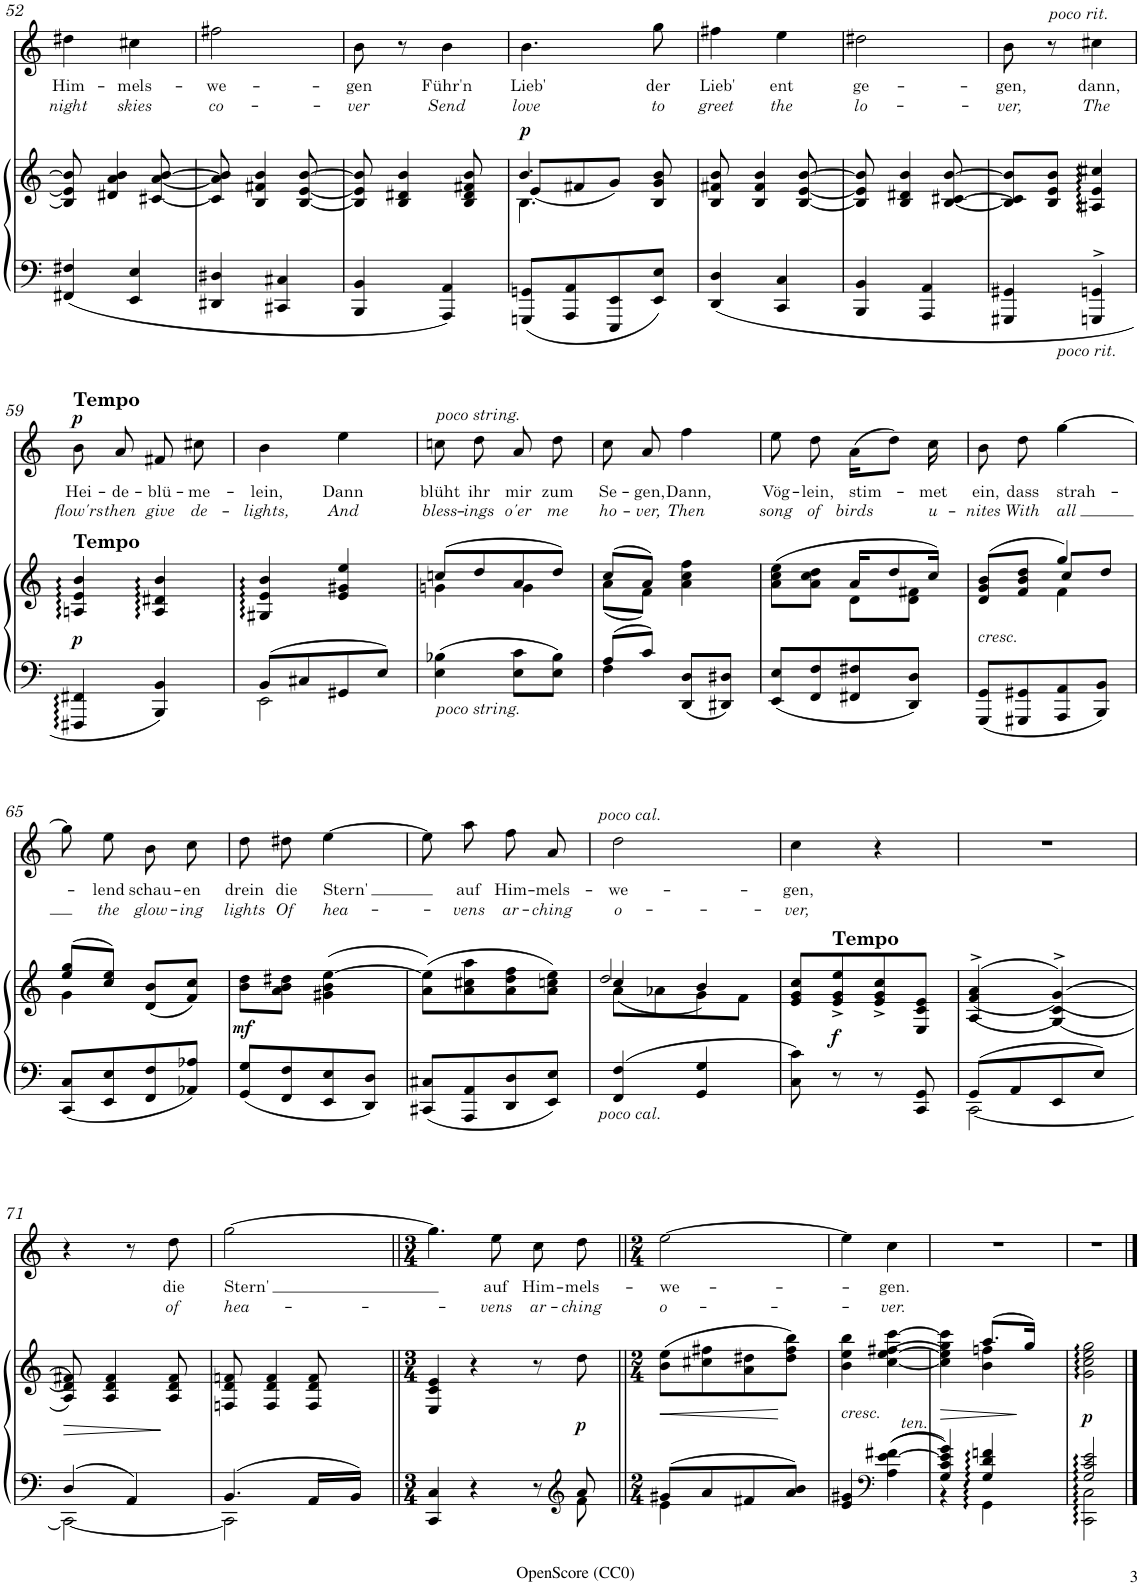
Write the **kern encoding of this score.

**kern	**kern	**dynam	**kern	**text	**text	**dynam
*part2	*part2	*part2	*part1	*part1	*part1	*part1
*staff3	*staff2	*staff2/3	*staff1	*staff1	*staff1	*staff1
*I"Pianoforte	*	*	*I"Gesang Voice	*	*	*
*I'Pno	*	*	*	*	*	*
!!LO:PB:g=z
*clefF4	*clefG2	*	*clefG2	*	*	*
*k[]	*k[]	*	*k[]	*	*	*
*M2/4	*M2/4	*	*M2/4	*	*	*
=52	=52	=52	=52	=52	=52	=52
!	!	!	!	!LO:LY:b	!LO:LY:b	!
4FF#X/ 4F#X/	8B/] 8e/] 8b/]	.	4dd#X\	Him-	night	.
.	4d#X/ 4a/ 4b/	.	.	.	.	.
!	!	!	!	!LO:LY:b	!LO:LY:b	!
4EE/ 4E/	.	.	4cc#X\	-mels-	skies	.
.	[8c#X/ [8a/ [8b/	.	.	.	.	.
=53	=53	=53	=53	=53	=53	=53
!	!	!	!	!LO:LY:b	!LO:LY:b	!
4DD#X/ 4D#X/	8c#/] 8a/] 8b/]	.	2ff#X\	-we-	co-	.
.	4B/ 4f#X/ 4b/	.	.	.	.	.
4CC#X/ 4C#X/	.	.	.	.	.	.
.	[8B/ [8e/ [8b/	.	.	.	.	.
=54	=54	=54	=54	=54	=54	=54
!	!	!	!	!LO:LY:b	!LO:LY:b	!
4BBB/ 4BB/	8B/] 8e/] 8b/]	.	8b\	-gen	-ver	.
.	4B/ 4d#X/ 4b/	.	8r	.	.	.
!	!	!	!	!LO:LY:b	!LO:LY:b	!
4AAA/ 4AA/	.	.	4b\	Führ'n	Send	.
.	8B/ 8d#/ 8f#X/ 8b/	.	.	.	.	.
=55	=55	=55	=55	=55	=55	=55
*	*^	*	*	*	*	*
*	*	*^	*	*	*	*	*
!	!	!	!	!LO:DY:a	!	!LO:LY:b	!LO:LY:b	!
8GGGn/ 8GGn/L	4.b/	(<8e/L	4.B\	p	4.b\	Lieb'	love	.
8AAA/ 8AA/	.	8f#X/	.	.	.	.	.	.
8EEE/ 8EE/	.	8g/J)	.	.	.	.	.	.
!	!	!	!	!	!	!LO:LY:b	!LO:LY:b	!
8EE/ 8E/J	8B/ 8g/ 8b/	8ryy	8ryy	.	8gg\	der	to	.
=56	=56	=56	=56	=56	=56	=56	=56	=56
!	!	!	!	!	!	!LO:LY:b	!LO:LY:b	!
*	*v	*v	*v	*	*	*	*	*
4DD/ 4D/	8B/ 8f#X/ 8b/	.	4ff#X\	Lieb'	greet	.
.	4B/ 4f#/ 4b/	.	.	.	.	.
!	!	!	!	!LO:LY:b	!LO:LY:b	!
4CC/ 4C/	.	.	4ee\	ent	the	.
.	[8B/ [8e/ [8b/	.	.	.	.	.
=57	=57	=57	=57	=57	=57	=57
!	!	!	!	!LO:LY:b	!LO:LY:b	!
4BBB/ 4BB/	8B/] 8e/] 8b/]	.	2dd#X\	-ge-	lo-	.
.	4B/ 4d#X/ 4b/	.	.	.	.	.
4AAA/ 4AA/	.	.	.	.	.	.
.	[8B/ [8c#X/ [8b/	.	.	.	.	.
=58	=58	=58	=58	=58	=58	=58
!	!	!	!	!LO:LY:b	!LO:LY:b	!
4GGG#X/ 4GG#X/	8B/] 8c#/] 8b/]L	.	8b\	-gen,	-ver,	.
!	!	!	!LO:TX:a:i:t=poco rit.	!	!	!
.	8B/ 8e/ 8b/J	.	8r	.	.	.
!LO:TX:b:i:t=poco rit.	!	!	!	!	!	!
!	!	!	!	!LO:LY:b	!LO:LY:b	!
4GGGn/^> 4GGn/^>	4A#X/ 4e/ 4cc#X/	.	4cc#X\	dann,	The	.
!!LO:LB:g=z
=59	=59	=59	=59	=59	=59	=59
!	!	!	!LO:TX:a:B:t=Tempo	!	!	!
!	!LO:TX:a:B:t=Tempo	!	!	!	!	!
!	!	!LO:DY:b	!	!LO:LY:b	!LO:LY:b	!LO:DY:a
4FFF#X/:: 4FF#X/::	4An/ 4e/ 4b/	p	8b\	Hei-	flow'rs	p
!	!	!	!	!LO:LY:b	!LO:LY:b	!
.	.	.	8a/	-de-	then	.
!	!	!	!	!LO:LY:b	!LO:LY:b	!
4BBB/ 4BB/	4A/ 4d#X/ 4b/	.	8f#X/	-blü-	give	.
!	!	!	!	!LO:LY:b	!LO:LY:b	!
.	.	.	8cc#X\	-me-	de-	.
=60	=60	=60	=60	=60	=60	=60
*^	*	*	*	*	*	*
!	!	!	!	!	!LO:LY:b	!LO:LY:b	!
8BB/L	2EE\	4G#X/ 4e/ 4b/	.	4b\	lein,	-lights,	.
8C#X/	.	.	.	.	.	.	.
!	!	!	!	!	!LO:LY:b	!LO:LY:b	!
8GG#X/	.	4e/ 4g#X/ 4ee/	.	4ee\	Dann	And	.
8E/J	.	.	.	.	.	.	.
*v	*v	*	*	*	*	*	*
=61	=61	=61	=61	=61	=61	=61
*	*^	*	*	*	*	*
!	!	!	!	!LO:TX:a:i:t=poco string.	!	!	!
!LO:TX:b:i:t=poco string.	!	!	!	!	!	!	!
!	!	!	!	!	!LO:LY:b	!LO:LY:b	!
4E\ 4B-X\	(8ccn/L	4gn\	.	8ccn\	blüht	bless-	.
!	!	!	!	!	!LO:LY:b	!LO:LY:b	!
.	8dd/	.	.	8dd\	ihr	-ings	.
!	!	!	!	!	!LO:LY:b	!LO:LY:b	!
8E\ 8c\L	8a/	4g\	.	8a/	mir	o'er	.
!	!	!	!	!	!LO:LY:b	!LO:LY:b	!
8E\ 8B-\J	8dd/J)	.	.	8dd\	zum	me	.
=62	=62	=62	=62	=62	=62	=62	=62
*^	*	*	*	*	*	*	*
!	!	!	!	!	!	!LO:LY:b	!LO:LY:b	!
8A/L	4F\	(8cc/L	(8a\L	.	8cc\	Se-	ho-	.
!	!	!	!	!	!	!LO:LY:b	!LO:LY:b	!
8c/J	.	8a/J)	8f\J)	.	8a/	-gen,	-ver,	.
!	!	!	!	!	!	!LO:LY:b	!LO:LY:b	!
8DD/ 8D/L	4ryy	4a\ 4cc\ 4ff\	4ryy	.	4ff\	Dann,	Then	.
8DD#X/ 8D#X/J	.	.	.	.	.	.	.	.
*v	*v	*	*	*	*	*	*	*
=63	=63	=63	=63	=63	=63	=63	=63
!	!	!	!	!	!LO:LY:b	!LO:LY:b	!
8EE/ 8E/L	(8a\ 8cc\ 8ee\L	4ryy	.	8ee\	Vög-	song	.
!	!	!	!	!	!LO:LY:b	!LO:LY:b	!
8FF/ 8F/	8a\ 8cc\ 8dd\J	.	.	8dd\	-lein,	of	.
!	!	!	!	!	!LO:LY:b	!LO:LY:b	!
8FF#X/ 8F#X/	16a/KL	8d\L	.	(16a\KL	stim-	birds	.
.	8dd/	.	.	8dd\J)	.	.	.
8DD/ 8D/J	.	8d\ 8f#X\J	.	.	.	.	.
!	!	!	!	!	!LO:LY:b	!LO:LY:b	!
.	16cc/Jk)	.	.	16cc\	-met	u-	.
=64	=64	=64	=64	=64	=64	=64	=64
*	*	*^	*	*	*	*	*
!	!LO:TX:b:i:t=cresc.	!	!	!	!	!	!	!
!	!	!	!	!	!	!LO:LY:b	!LO:LY:b	!
8GGG/ 8GG/L	(8d/ 8g/ 8b/L	4ryy	4ryy	.	8b\	ein,	-nites	.
!	!	!	!	!	!	!LO:LY:b	!LO:LY:b	!
8GGG#X/ 8GG#X/	8f/ 8b/ 8dd/J	.	.	.	8dd\	dass	With	.
!	!	!	!	!	!	!LO:LY:b	!LO:LY:b	!
8AAA/ 8AA/	4gg/)	4f\	8cc/L	.	[4gg\	strah-	all	.
8BBB/ 8BB/J	.	.	8dd/J	.	.	.	.	.
*	*	*v	*v	*	*	*	*	*
!!LO:LB:g=z
=65	=65	=65	=65	=65	=65	=65	=65
8CC/ 8C/L	(8ee/ 8gg/L	4g\	.	8gg\]	.	.	.
!	!	!	!	!	!LO:LY:b	!LO:LY:b	!
8EE/ 8E/	8cc/ 8ee/J)	.	.	8ee\	-lend	the	.
!	!	!	!	!	!LO:LY:b	!LO:LY:b	!
8FF/ 8F/	(8d/ 8b/L	4ryy	.	8b\	schau-	glow-	.
!	!	!	!	!	!LO:LY:b	!LO:LY:b	!
8AA-X/ 8A-X/J	8f/ 8cc/J)	.	.	8cc\	-en	-ing	.
*	*v	*v	*	*	*	*	*
=66	=66	=66	=66	=66	=66	=66
!	!	!LO:DY:b	!	!LO:LY:b	!LO:LY:b	!
8GG/ 8G/L	8b\ 8dd\L	mf	8dd\	drein	lights	.
!	!	!	!	!LO:LY:b	!LO:LY:b	!
8FF/ 8F/	8a\ 8b\ 8dd#X\J	.	8dd#X\	die	Of	.
!	!	!	!	!LO:LY:b	!LO:LY:b	!
8EE/ 8E/	(4g#X\ 4b\ [4ee\	.	[4ee\	Stern'	hea-	.
8DD/ 8D/J	.	.	.	.	.	.
=67	=67	=67	=67	=67	=67	=67
8CC#X/ 8C#X/L	(8a\ 8ee\]L)	.	8ee\]	.	.	.
!	!	!	!	!LO:LY:b	!LO:LY:b	!
8AAA/ 8AA/	8a\ 8cc#X\ 8aa\	.	8aa\	auf	-vens	.
!	!	!	!	!LO:LY:b	!LO:LY:b	!
8DD/ 8D/	8a\ 8dd\ 8ff\	.	8ff\	Him-	ar-	.
!	!	!	!	!LO:LY:b	!LO:LY:b	!
8EE/ 8E/J	8a\ 8ccn\ 8ee\J)	.	8a/	-mels-	-ching	.
=68	=68	=68	=68	=68	=68	=68
*	*^	*	*	*	*	*
*	*	*^	*	*	*	*	*
!	!	!	!	!	!LO:TX:a:i:t=poco cal.	!	!	!
!LO:TX:b:i:t=poco cal.	!	!	!	!	!	!	!	!
!	!	!	!	!	!	!LO:LY:b	!LO:LY:b	!
4FF/ 4F/	2dd/	(4cc/	8a\L	.	2dd\	-we-	o-	.
.	.	.	8a-X\	.	.	.	.	.
4GG/ 4G/	.	4b/)	8g\	.	.	.	.	.
.	.	.	8f\J	.	.	.	.	.
=69	=69	=69	=69	=69	=69	=69	=69	=69
!	!	!	!	!	!	!LO:LY:b	!LO:LY:b	!
*	*v	*v	*v	*	*^	*	*	*
8C\ 8c\	8e/ 8g/ 8cc/L	.	4cc\	8ryy	-gen,	-ver,	.
!	!	!	!	!LO:TX:b:B:t=Tempo	!	!	!
!	!	!LO:DY:b	!	!	!	!	!
8r	8e/^ 8g/^ 8ee/^	f	.	4.ryy	.	.	.
8r	8e/^ 8g/^ 8cc/^	.	4r	.	.	.	.
8CC/ 8GG/	8E/ 8c/ 8e/J	.	.	.	.	.	.
*	*	*	*v	*v	*	*	*
=70	=70	=70	=70	=70	=70	=70
*^	*	*	*	*	*	*
8GG/L	[2CC\	(>((4A/^> 4f/^> 4a/^>	.	2r	.	.	.
8AA/	.	.	.	.	.	.	.
8EE/	.	((>(4G/^> 4c/^> 4g/^>)))	.	.	.	.	.
8E/J	.	.	.	.	.	.	.
!!LO:LB:g=z
=71	=71	=71	=71	=71	=71	=71	=71
!	!	!	!LO:HP:b	!	!	!	!
4D/	2CC\_	8A/ 8d/ 8f#X/)))	>	4r	.	.	.
.	.	4A/ 4d/ 4f#/	.	.	.	.	.
4AA/	.	.	.	8r	.	.	.
!	!	!	!	!	!LO:LY:b	!LO:LY:b	!
.	.	8A/ 8d/ 8f#/	]	8dd\	die	of	.
=72	=72	=72	=72	=72	=72	=72	=72
!	!	!	!	!	!LO:LY:b	!LO:LY:b	!
4.BB/	2CC\]	8Fn/ 8d/ 8fn/	.	[2gg\	Stern'	hea-	.
.	.	4F/ 4d/ 4f/	.	.	.	.	.
16AA/LL	.	8F/ 8d/ 8f/	.	.	.	.	.
16BB/JJ	.	.	.	.	.	.	.
=73||	=73||	=73||	=73||	=73||	=73||	=73||	=73||
*M3/4	*	*M3/4	*	*M3/4	*	*	*
4CC/ 4C/	8ryy	4E/ 4c/ 4e/	.	4.gg\]	.	.	.
*v	*v	*	*	*	*	*	*
4r	4r	.	.	.	.	.
!	!	!	!	!LO:LY:b	!LO:LY:b	!
.	.	.	8ee\	auf	-vens	.
!	!	!	!	!LO:LY:b	!LO:LY:b	!
8r	8r	.	8cc\	Him-	ar-	.
*clefG2	*	*	*	*	*	*
*^	*	*	*	*	*	*
!	!	!	!LO:DY:b	!	!LO:LY:b	!LO:LY:b	!
8a/	8f\	8dd\	p	8dd\	-mels-	-ching	.
=74||	=74||	=74||	=74||	=74||	=74||	=74||	=74||
*M2/4	*	*M2/4	*	*M2/4	*	*	*
!	!	!	!LO:HP:b	!	!LO:LY:b	!LO:LY:b	!
8g#X/L	4e\	(8b\ 8ee\L	<	[2ee\	-we-	o-	.
8a/	.	8cc#X\ 8ff#X\	.	.	.	.	.
8f#X/	4ryy	8a\ 8dd#X\	.	.	.	.	.
8a/ 8b/J	.	8dd#\ 8ff#\ 8bb\J)	[	.	.	.	.
*v	*v	*	*	*	*	*	*
=75	=75	=75	=75	=75	=75	=75
!	!LO:TX:b:i:t=cresc.	!	!	!	!	!
4e/ 4g#X/	4b\ 4ee\ 4bb\	.	4ee\]	.	.	.
*clefF4	*	*	*	*	*	*
!	!LO:TX:b:i:t=ten.	!	!	!	!	!
!	!	!	!	!LO:LY:b	!LO:LY:b	!
4A\~ [4e\~ 4f#X\~	(>[4cc\ [4ee\ 4ff#X\ [>4ccc\	.	4cc\	-gen.	-ver.	.
=76	=76	=76	=76	=76	=76	=76
*^	*	*	*	*	*	*
!	!	!	!LO:HP:b	!	!	!	!
*	*	*^	*	*	*	*	*
4G/~ 4c/~ 4e/]~ 4g/~	4r	4cc\] 4ee\] 4gg\ 4ccc\])	4ryy	>	2r	.	.	.
4G/ 4d/ 4fn/	4GG::\	(8.aa/L	4b\ 4ffn\	.	.	.	.	.
.	.	16gg/Jk)	.	]	.	.	.	.
*	*	*v	*v	*	*	*	*	*
=77	=77	=77	=77	=77	=77	=77	=77
!	!	!	!LO:DY:b	!	!	!	!
2G/:: 2c/:: 2e/::	2CC\: 2C\:	2g\ 2cc\ 2ee\ 2gg\	p	2r	.	.	.
*v	*v	*	*	*	*	*	*
==	==	==	==	==	==	==
*-	*-	*-	*-	*-	*-	*-
